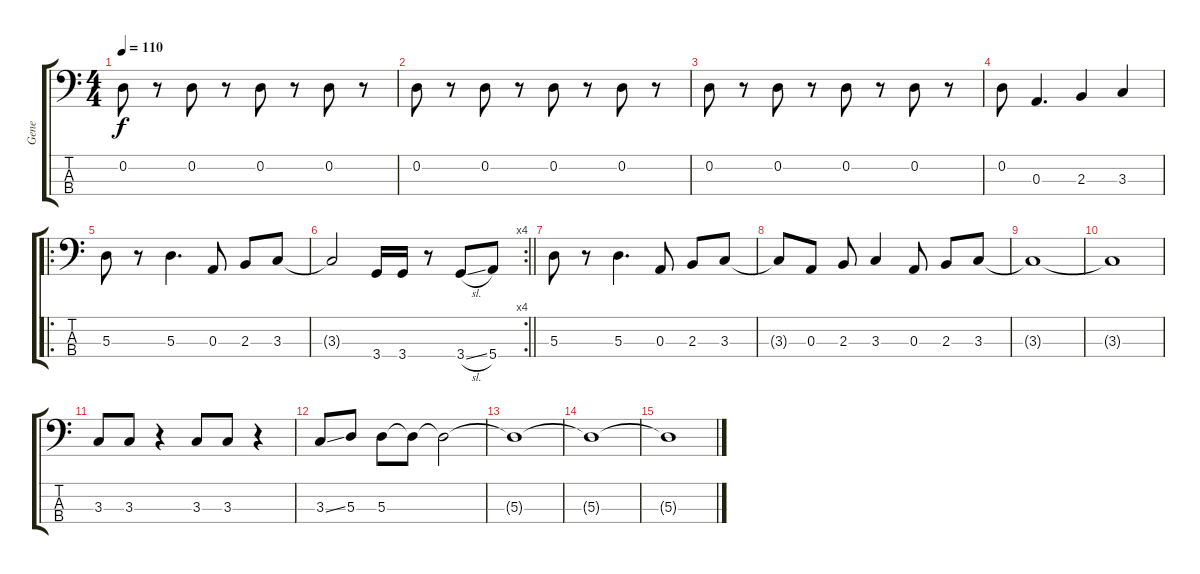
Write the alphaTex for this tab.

\track ("Gene" "Gene") {instrument electricbasspick}
\staff {score tabs}
\tuning (G2 D2 A1 E1) {hide}
\ts (4 4)
\tempo 110
\clef f4
\ks c
0.2.8{dy f} r.8 0.2.8 r.8 0.2.8 r.8 0.2.8 r.8 |
0.2.8 r.8 0.2.8 r.8 0.2.8 r.8 0.2.8 r.8 |
0.2.8 r.8 0.2.8 r.8 0.2.8 r.8 0.2.8 r.8 |
0.2.8 0.3.4{d} 2.3.4 3.3.4 |
\ro
5.3.8 r.8 5.3.4{d} 0.3.8 2.3.8 3.3.8 |
\rc 4
\barLineRight lightlight
3.3{t}.2 3.4.16 3.4.16 r.8 3.4{sl}.8 5.4.8 |
5.3.8 r.8 5.3.4{d} 0.3.8 2.3.8 3.3.8 |
3.3{t}.8 0.3.8 2.3.8 3.3.4 0.3.8 2.3.8 3.3.8 |
3.3{t}.1 |
3.3{t}.1 |
3.3.8 3.3.8 r.4 3.3.8 3.3.8 r.4 |
3.3{ss}.8 5.3.8 5.3.8 5.3{t}.8 5.3{t}.2 |
5.3{t}.1 |
5.3{t}.1 |
5.3{t}.1
